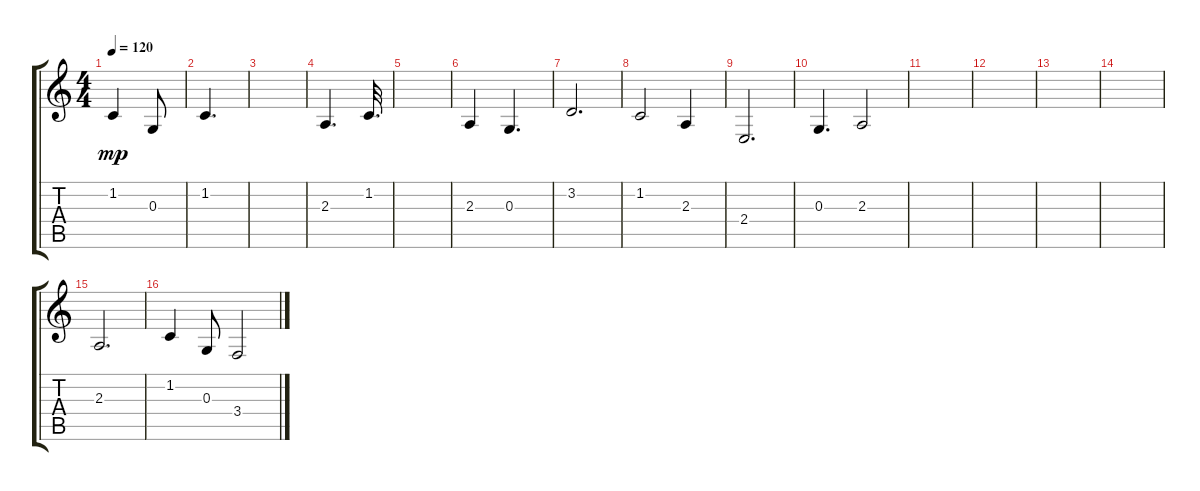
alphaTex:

\track "" {instrument recorder}
\staff {score tabs}
\tuning (E4 B3 G3 D3 A2 E2) {hide}
\ts (4 4)
\tempo 120
\clef g2
\ks c
1.2.4{dy mp} 0.3.8 |
1.2.4{d} |
|
2.3.4{d} 1.2.32{d} |
|
2.3.4 0.3.4{d} |
3.2.2{d} |
1.2.2 2.3.4 |
2.4.2{d} |
0.3.4{d} 2.3.2 |
|
|
|
|
2.3.2{d} |
1.2.4 0.3.8 3.4.2
